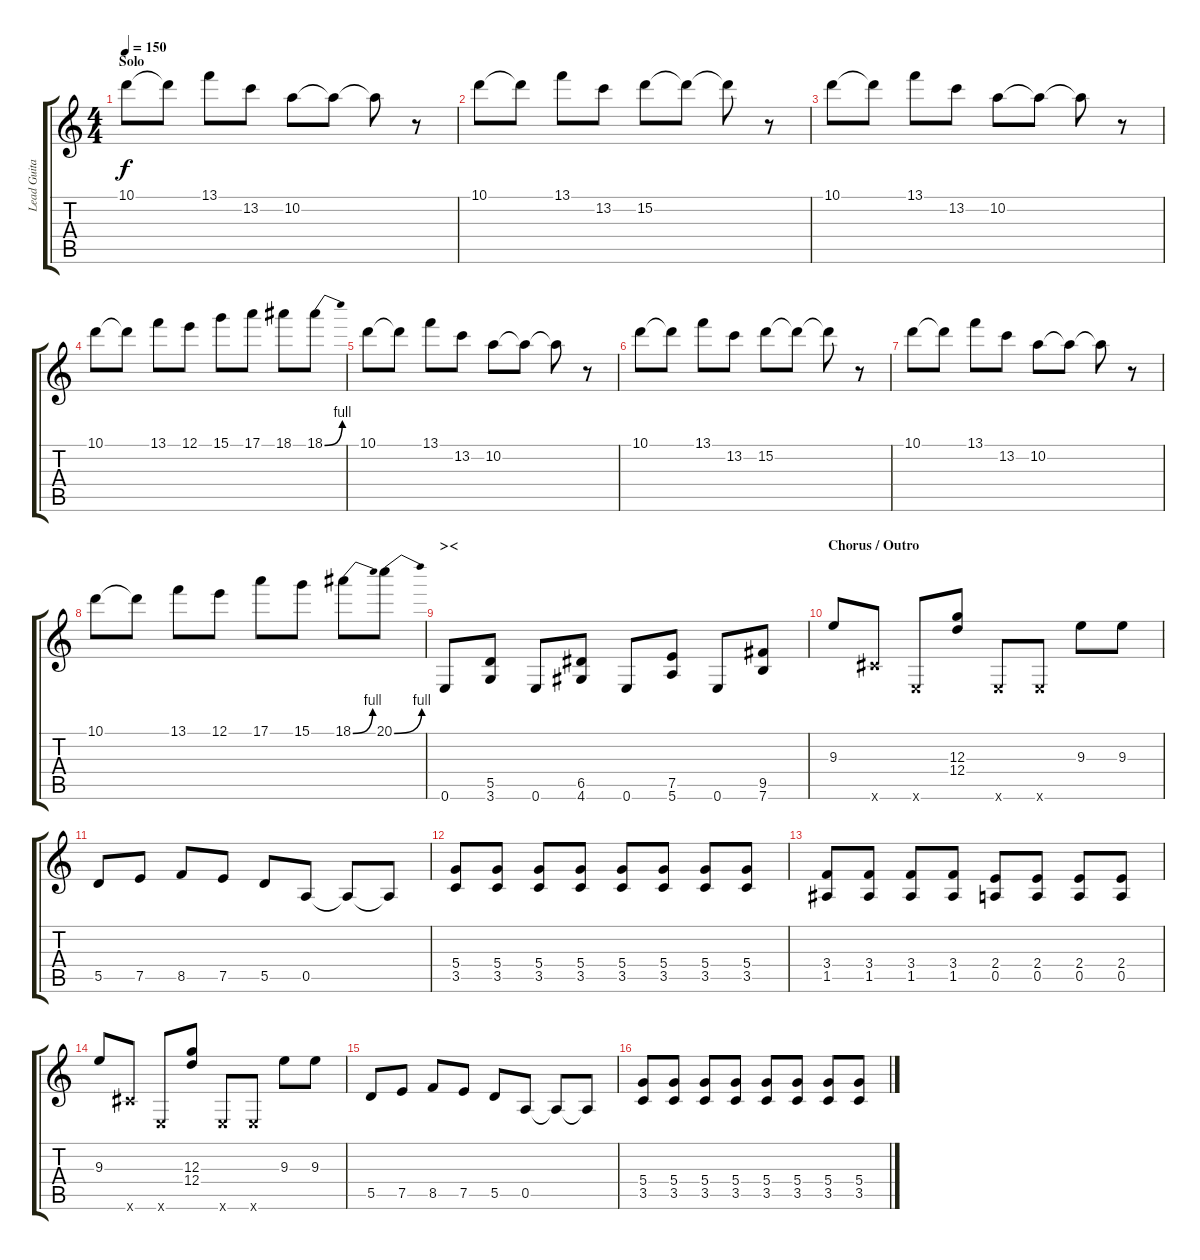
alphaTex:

\track ("Lead Guitar" "Lead Guita") {instrument distortionguitar}
\staff {score tabs}
\tuning (E4 B3 G3 D3 A2 E2) {hide}
\ts (4 4)
\section ("" "Solo")
\tempo 150
\clef g2
\ks c
10.1.8{dy f} 10.1{t}.8 13.1.8 13.2.8 10.2.8 10.2{t}.8 10.2{t}.8 r.8 |
10.1.8 10.1{t}.8 13.1.8 13.2.8 15.2.8 15.2{t}.8 15.2{t}.8 r.8 |
10.1.8 10.1{t}.8 13.1.8 13.2.8 10.2.8 10.2{t}.8 10.2{t}.8 r.8 |
10.1.8 10.1{t}.8 13.1.8 12.1.8 15.1.8 17.1.8 18.1.8 18.1{be (bend 0 0 60 4)}.8 |
10.1.8 10.1{t}.8 13.1.8 13.2.8 10.2.8 10.2{t}.8 10.2{t}.8 r.8 |
10.1.8 10.1{t}.8 13.1.8 13.2.8 15.2.8 15.2{t}.8 15.2{t}.8 r.8 |
10.1.8 10.1{t}.8 13.1.8 13.2.8 10.2.8 10.2{t}.8 10.2{t}.8 r.8 |
10.1.8 10.1{t}.8 13.1.8 12.1.8 17.1.8 15.1.8 18.1{be (bend 0 0 60 4)}.8 20.1{be (bend 0 0 60 4)}.8 |
\section ("" "><")
0.6.8 (5.5 3.6).8 0.6.8 (6.5 4.6).8 0.6.8 (7.5 5.6).8 0.6.8 (9.5 7.6).8 |
\section ("" "Chorus / Outro")
9.3.8 9.6{x}.8 0.6{x}.8 (12.3 12.4).8 0.6{x}.8 0.6{x}.8 9.3.8 9.3.8 |
5.5.8 7.5.8 8.5.8 7.5.8 5.5.8 0.5.8 0.5{t}.8 0.5{t}.8 |
(5.4 3.5).8 (5.4 3.5).8 (5.4 3.5).8 (5.4 3.5).8 (5.4 3.5).8 (5.4 3.5).8 (5.4 3.5).8 (5.4 3.5).8 |
(3.4 1.5).8 (3.4 1.5).8 (3.4 1.5).8 (3.4 1.5).8 (2.4 0.5).8 (2.4 0.5).8 (2.4 0.5).8 (2.4 0.5).8 |
9.3.8 9.6{x}.8 0.6{x}.8 (12.3 12.4).8 0.6{x}.8 0.6{x}.8 9.3.8 9.3.8 |
5.5.8 7.5.8 8.5.8 7.5.8 5.5.8 0.5.8 0.5{t}.8 0.5{t}.8 |
(5.4 3.5).8 (5.4 3.5).8 (5.4 3.5).8 (5.4 3.5).8 (5.4 3.5).8 (5.4 3.5).8 (5.4 3.5).8 (5.4 3.5).8
